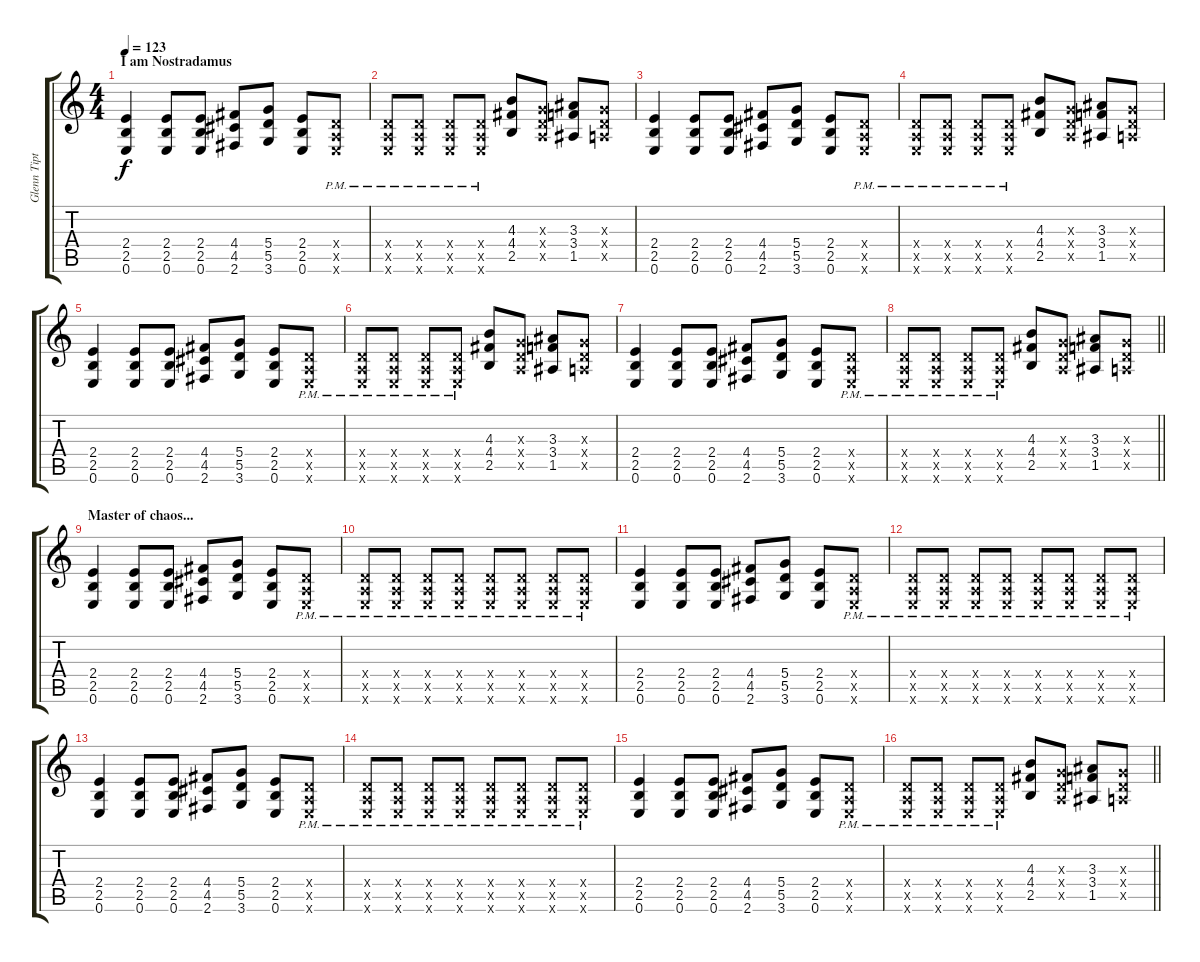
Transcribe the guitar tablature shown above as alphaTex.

\track ("Glenn Tipton" "Glenn Tipt") {instrument distortionguitar}
\staff {score tabs}
\tuning (E4 B3 G3 D3 A2 E2) {hide}
\ts (4 4)
\section ("" "I am Nostradamus")
\tempo 123
\clef g2
\ks c
(2.4 2.5 0.6).4{dy f} (2.4 2.5 0.6).8 (2.4 2.5 0.6).8 (4.4 4.5 2.6).8 (5.4 5.5 3.6).8 (2.4 2.5 0.6).8 (0.4{x} 0.5{x} 0.6{pm x}).8 |
(0.4{x} 0.5{x} 0.6{pm x}).8 (0.4{x} 0.5{x} 0.6{pm x}).8 (0.4{x} 0.5{x} 0.6{pm x}).8 (0.4{x} 0.5{x} 0.6{pm x}).8 (4.3 4.4 2.5).8 (0.3{x} 0.4{x} 0.5{x}).8 (3.3 3.4 1.5).8 (0.3{x} 0.4{x} 0.5{x}).8 |
(2.4 2.5 0.6).4 (2.4 2.5 0.6).8 (2.4 2.5 0.6).8 (4.4 4.5 2.6).8 (5.4 5.5 3.6).8 (2.4 2.5 0.6).8 (0.4{x} 0.5{x} 0.6{pm x}).8 |
(0.4{x} 0.5{x} 0.6{pm x}).8 (0.4{x} 0.5{x} 0.6{pm x}).8 (0.4{x} 0.5{x} 0.6{pm x}).8 (0.4{x} 0.5{x} 0.6{pm x}).8 (4.3 4.4 2.5).8 (0.3{x} 0.4{x} 0.5{x}).8 (3.3 3.4 1.5).8 (0.3{x} 0.4{x} 0.5{x}).8 |
(2.4 2.5 0.6).4 (2.4 2.5 0.6).8 (2.4 2.5 0.6).8 (4.4 4.5 2.6).8 (5.4 5.5 3.6).8 (2.4 2.5 0.6).8 (0.4{x} 0.5{x} 0.6{pm x}).8 |
(0.4{x} 0.5{x} 0.6{pm x}).8 (0.4{x} 0.5{x} 0.6{pm x}).8 (0.4{x} 0.5{x} 0.6{pm x}).8 (0.4{x} 0.5{x} 0.6{pm x}).8 (4.3 4.4 2.5).8 (0.3{x} 0.4{x} 0.5{x}).8 (3.3 3.4 1.5).8 (0.3{x} 0.4{x} 0.5{x}).8 |
(2.4 2.5 0.6).4 (2.4 2.5 0.6).8 (2.4 2.5 0.6).8 (4.4 4.5 2.6).8 (5.4 5.5 3.6).8 (2.4 2.5 0.6).8 (0.4{x} 0.5{x} 0.6{pm x}).8 |
\barLineRight lightlight
(0.4{x} 0.5{x} 0.6{pm x}).8 (0.4{x} 0.5{x} 0.6{pm x}).8 (0.4{x} 0.5{x} 0.6{pm x}).8 (0.4{x} 0.5{x} 0.6{pm x}).8 (4.3 4.4 2.5).8 (0.3{x} 0.4{x} 0.5{x}).8 (3.3 3.4 1.5).8 (0.3{x} 0.4{x} 0.5{x}).8 |
\section ("" "Master of chaos...")
(2.4 2.5 0.6).4 (2.4 2.5 0.6).8 (2.4 2.5 0.6).8 (4.4 4.5 2.6).8 (5.4 5.5 3.6).8 (2.4 2.5 0.6).8 (0.4{x} 0.5{x} 0.6{pm x}).8 |
(0.4{x} 0.5{x} 0.6{pm x}).8 (0.4{x} 0.5{x} 0.6{pm x}).8 (0.4{x} 0.5{x} 0.6{pm x}).8 (0.4{x} 0.5{x} 0.6{pm x}).8 (0.4{x} 0.5{x} 0.6{pm x}).8 (0.4{x} 0.5{x} 0.6{pm x}).8 (0.4{x} 0.5{x} 0.6{pm x}).8 (0.4{x} 0.5{x} 0.6{pm x}).8 |
(2.4 2.5 0.6).4 (2.4 2.5 0.6).8 (2.4 2.5 0.6).8 (4.4 4.5 2.6).8 (5.4 5.5 3.6).8 (2.4 2.5 0.6).8 (0.4{x} 0.5{x} 0.6{pm x}).8 |
(0.4{x} 0.5{x} 0.6{pm x}).8 (0.4{x} 0.5{x} 0.6{pm x}).8 (0.4{x} 0.5{x} 0.6{pm x}).8 (0.4{x} 0.5{x} 0.6{pm x}).8 (0.4{x} 0.5{x} 0.6{pm x}).8 (0.4{x} 0.5{x} 0.6{pm x}).8 (0.4{x} 0.5{x} 0.6{pm x}).8 (0.4{x} 0.5{x} 0.6{pm x}).8 |
(2.4 2.5 0.6).4 (2.4 2.5 0.6).8 (2.4 2.5 0.6).8 (4.4 4.5 2.6).8 (5.4 5.5 3.6).8 (2.4 2.5 0.6).8 (0.4{x} 0.5{x} 0.6{pm x}).8 |
(0.4{x} 0.5{x} 0.6{pm x}).8 (0.4{x} 0.5{x} 0.6{pm x}).8 (0.4{x} 0.5{x} 0.6{pm x}).8 (0.4{x} 0.5{x} 0.6{pm x}).8 (0.4{x} 0.5{x} 0.6{pm x}).8 (0.4{x} 0.5{x} 0.6{pm x}).8 (0.4{x} 0.5{x} 0.6{pm x}).8 (0.4{x} 0.5{x} 0.6{pm x}).8 |
(2.4 2.5 0.6).4 (2.4 2.5 0.6).8 (2.4 2.5 0.6).8 (4.4 4.5 2.6).8 (5.4 5.5 3.6).8 (2.4 2.5 0.6).8 (0.4{x} 0.5{x} 0.6{pm x}).8 |
\barLineRight lightlight
(0.4{x} 0.5{x} 0.6{pm x}).8 (0.4{x} 0.5{x} 0.6{pm x}).8 (0.4{x} 0.5{x} 0.6{pm x}).8 (0.4{x} 0.5{x} 0.6{pm x}).8 (4.3 4.4 2.5).8 (0.3{x} 0.4{x} 0.5{x}).8 (3.3 3.4 1.5).8 (0.3{x} 0.4{x} 0.5{x}).8
